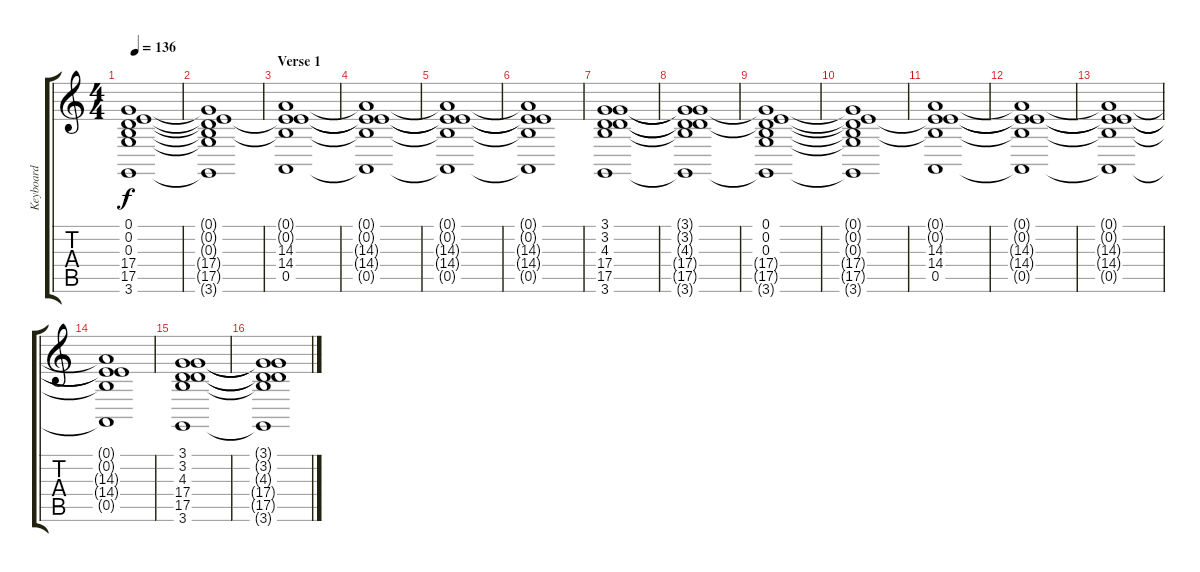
\track ("Keyboard" "Keyboard") {instrument pad2warm}
\staff {score tabs}
\tuning (E4 B3 G3 D3 A2 E2) {hide}
\ts (4 4)
\tempo 136
\clef g2
\ks c
(0.1 0.2 0.3 17.4{t} 17.5{t} 3.6{t}).1{dy f} |
(0.1{t} 0.2{t} 0.3{t} 17.4{t} 17.5{t} 3.6{t}).1 |
\section ("" "Verse 1")
(0.1{t} 0.2{t} 14.3 14.4 0.5).1{volume 6} |
(0.1{t} 0.2{t} 14.3{t} 14.4{t} 0.5{t}).1 |
(0.1{t} 0.2{t} 14.3{t} 14.4{t} 0.5{t}).1 |
(0.1{t} 0.2{t} 14.3{t} 14.4{t} 0.5{t}).1 |
(3.1 3.2 4.3 17.4 17.5 3.6).1 |
(3.1{t} 3.2{t} 4.3{t} 17.4{t} 17.5{t} 3.6{t}).1 |
(0.1 0.2 0.3 17.4{t} 17.5{t} 3.6{t}).1 |
(0.1{t} 0.2{t} 0.3{t} 17.4{t} 17.5{t} 3.6{t}).1 |
(0.1{t} 0.2{t} 14.3 14.4 0.5).1 |
(0.1{t} 0.2{t} 14.3{t} 14.4{t} 0.5{t}).1 |
(0.1{t} 0.2{t} 14.3{t} 14.4{t} 0.5{t}).1 |
(0.1{t} 0.2{t} 14.3{t} 14.4{t} 0.5{t}).1 |
(3.1 3.2 4.3 17.4 17.5 3.6).1 |
(3.1{t} 3.2{t} 4.3{t} 17.4{t} 17.5{t} 3.6{t}).1
